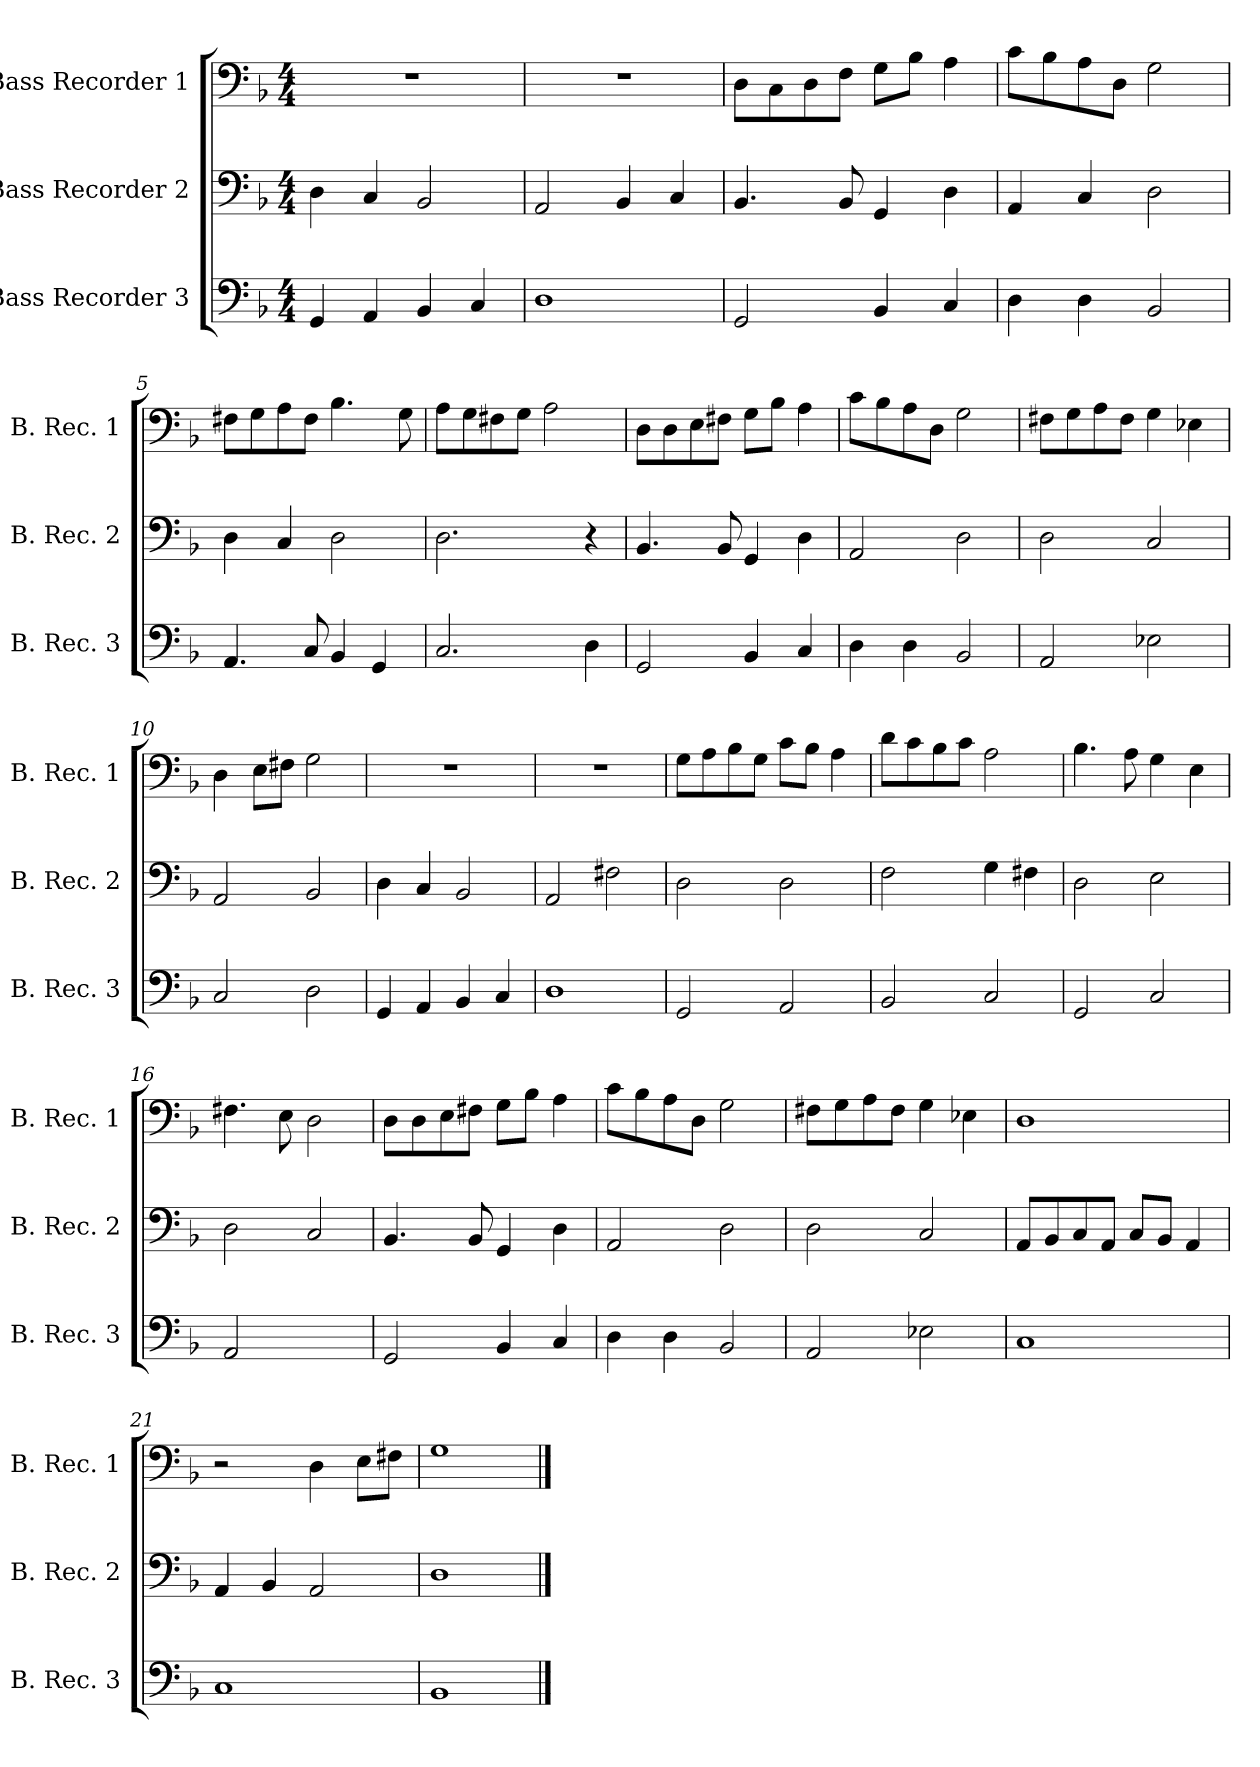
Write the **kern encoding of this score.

**kern	**kern	**kern
*part3	*part2	*part1
*staff3	*staff2	*staff1
*I"Bass Recorder 3	*I"Bass Recorder 2	*I"Bass Recorder 1
*I'B. Rec. 3	*I'B. Rec. 2	*I'B. Rec. 1
*clefF4	*clefF4	*clefF4
*ITrd-7c-12	*ITrd-7c-12	*ITrd-7c-12
*k[b-]	*k[b-]	*k[b-]
*d:	*d:	*d:
*M4/4	*M4/4	*M4/4
*MM84	*MM84	*MM84
=1	=1	=1
4G/	4d\	1r
4A/	4c/	.
4B-/	2B-/	.
4c/	.	.
=2	=2	=2
1d	2A/	1r
.	4B-/	.
.	4c/	.
=3	=3	=3
2G/	4.B-/	8d\L
.	.	8c\
.	.	8d\
.	8B-/	8f\J
4B-/	4G/	8g\L
.	.	8b-\J
4c/	4d\	4a\
=4	=4	=4
4d\	4A/	8cc\L
.	.	8b-\
4d\	4c/	8a\
.	.	8d\J
2B-/	2d\	2g\
=5	=5	=5
4.A/	4d\	8f#X\L
.	.	8g\
.	4c/	8a\
8c/	.	8f#\J
4B-/	2d\	4.b-\
4G/	.	.
.	.	8g\
!!LO:LB:g=z
=6	=6	=6
2.c/	2.d\	8a\L
.	.	8g\
.	.	8f#X\
.	.	8g\J
.	.	2a\
4d\	4r	.
=7	=7	=7
2G/	4.B-/	8d\L
.	.	8d\
.	.	8e\
.	8B-/	8f#X\J
4B-/	4G/	8g\L
.	.	8b-\J
4c/	4d\	4a\
=8	=8	=8
4d\	2A/	8cc\L
.	.	8b-\
4d\	.	8a\
.	.	8d\J
2B-/	2d\	2g\
=9	=9	=9
2A/	2d\	8f#X\L
.	.	8g\
.	.	8a\
.	.	8f#\J
2e-X\	2c/	4g\
.	.	4e-X\
=10	=10	=10
2c/	2A/	4d\
.	.	8e\L
.	.	8f#X\J
2d\	2B-/	2g\
!!LO:LB:g=z
=11	=11	=11
4G/	4d\	1r
4A/	4c/	.
4B-/	2B-/	.
4c/	.	.
=12	=12	=12
1d	2A/	1r
.	2f#X\	.
=13	=13	=13
2G/	2d\	8g\L
.	.	8a\
.	.	8b-\
.	.	8g\J
2A/	2d\	8cc\L
.	.	8b-\J
.	.	4a\
=14	=14	=14
2B-/	2f\	8dd\L
.	.	8cc\
.	.	8b-\
.	.	8cc\J
2c/	4g\	2a\
.	4f#X\	.
=15	=15	=15
2G/	2d\	4.b-\
.	.	8a\
2c/	2e\	4g\
.	.	4e\
!!LO:PB:g=z
=16	=16	=16
2A/	2d\	4.f#X\
.	.	8e\
2ryy	2c/	2d\
=17	=17	=17
2G/	4.B-/	8d\L
.	.	8d\
.	.	8e\
.	8B-/	8f#X\J
4B-/	4G/	8g\L
.	.	8b-\J
4c/	4d\	4a\
=18	=18	=18
4d\	2A/	8cc\L
.	.	8b-\
4d\	.	8a\
.	.	8d\J
2B-/	2d\	2g\
=19	=19	=19
2A/	2d\	8f#X\L
.	.	8g\
.	.	8a\
.	.	8f#\J
2e-X\	2c/	4g\
.	.	4e-X\
=20	=20	=20
1c	8A/L	1d
.	8B-/	.
.	8c/	.
.	8A/J	.
.	8c/L	.
.	8B-/J	.
.	4A/	.
!!LO:LB:g=z
=21	=21	=21
1c	4A/	2r
.	4B-/	.
.	2A/	4d\
.	.	8e\L
.	.	8f#X\J
=22	=22	=22
1B-	1d	1g
==	==	==
*-	*-	*-
